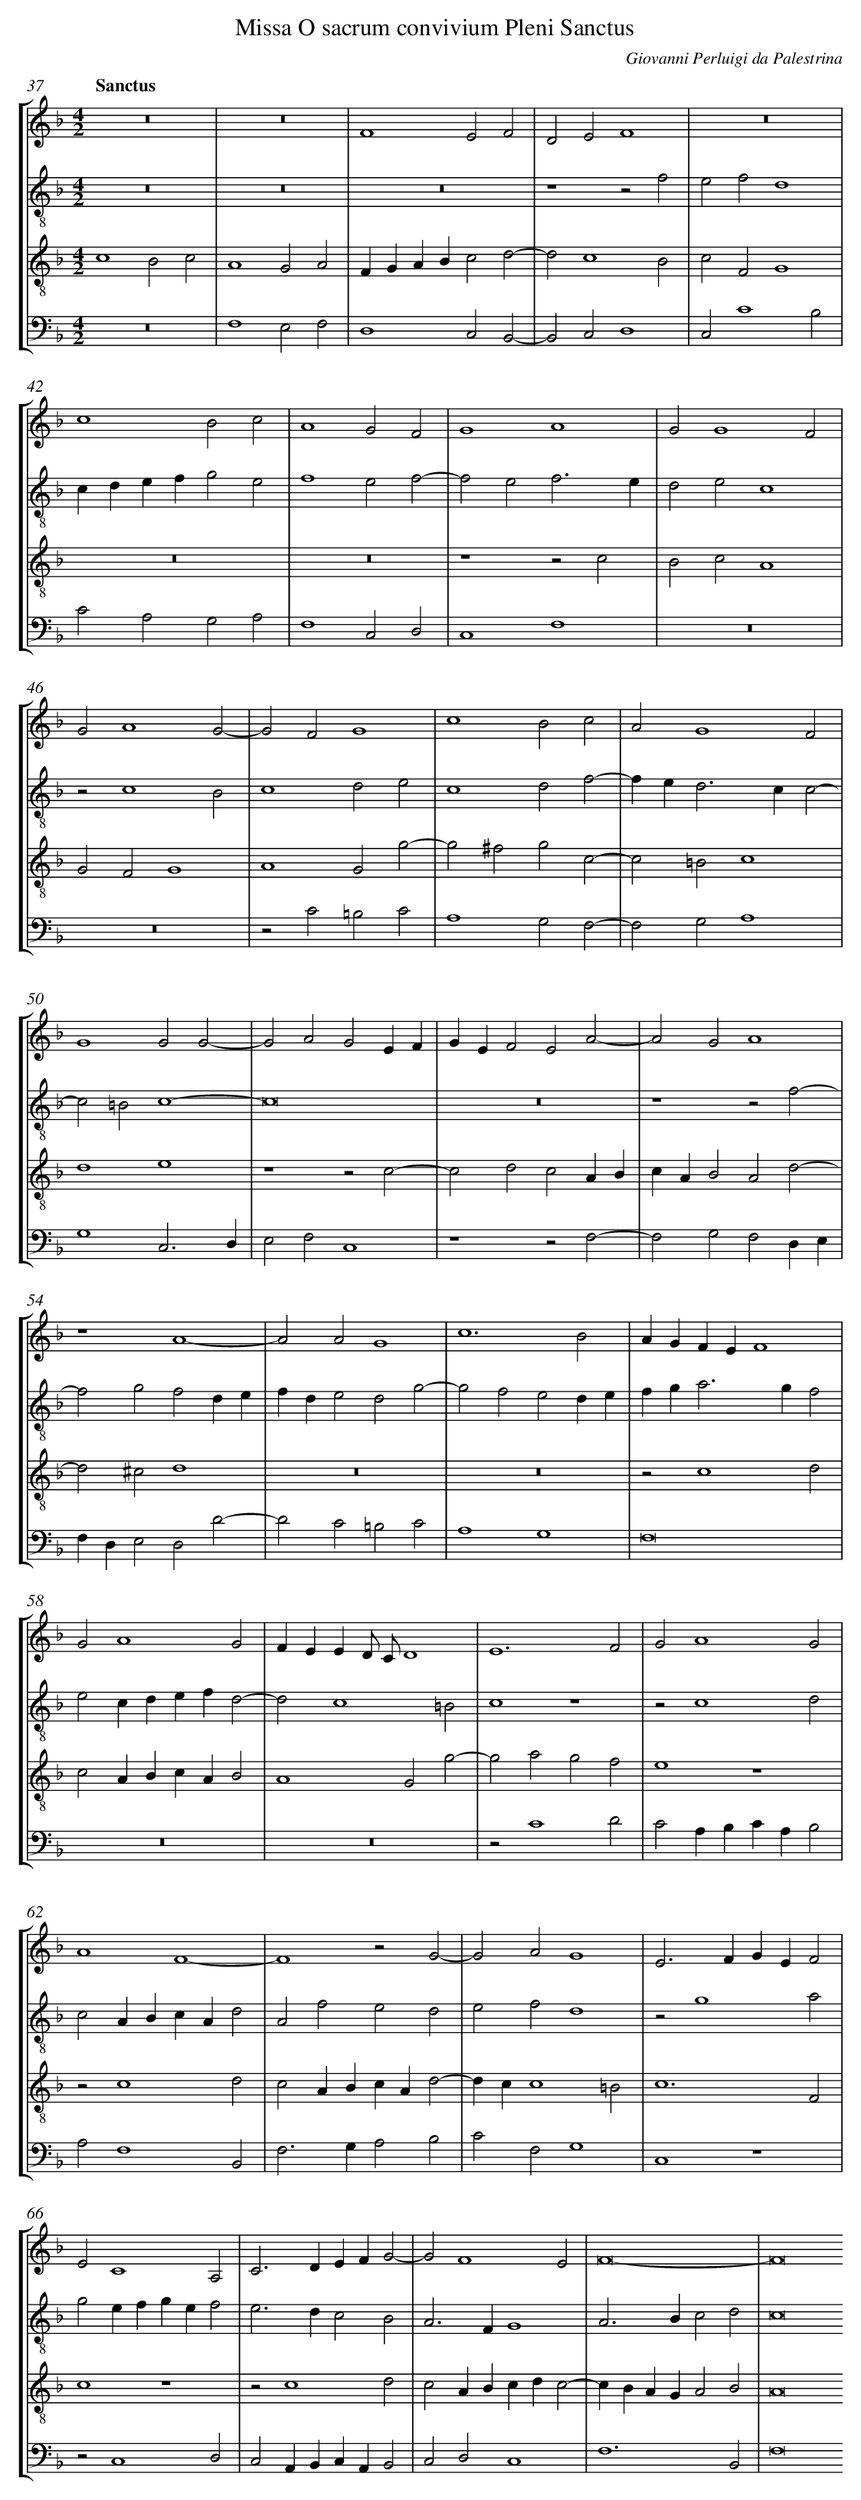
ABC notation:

X:1
T: Missa O sacrum convivium Pleni Sanctus
C: Giovanni Perluigi da Palestrina
L: 1/4
M: 4/2
Q: "Sanctus"
%%staves [1 2 3 4]
V: 1 clef=treble
V: 2 clef=treble-8
V: 3 clef=treble-8
V: 4 clef=bass
K: F
[V:1] z8 |
[V:2] z8 |
[V:3] c4B2c2 |
[V:4] z8 |
[V:1] z8 |
[V:2] z8 |
[V:3] A4G2A2 |
[V:4] F,4E,2F,2 |
[V:1] F4E2F2 |
[V:2] z8 |
[V:3] FGABc2d2- |
[V:4] D,4C,2B,,2- |
[V:1] D2E2F4 |
[V:2] z4z2f2 |
[V:3] d2c4B2 |
[V:4] B,,2C,2D,4 |
[V:1] z8 |
[V:2] e2f2d4 |
[V:3] c2F2G4 |
[V:4] C,2C4B,2 |
[V:1] c4B2c2 |
[V:2] cdefg2e2 |
[V:3] z8 |
[V:4] C2A,2G,2A,2 |
[V:1] A4G2F2 |
[V:2] f4e2f2- |
[V:3] z8 |
[V:4] F,4C,2D,2 |
[V:1] G4A4 |
[V:2] f2e2f3e |
[V:3] z4z2c2 |
[V:4] C,4F,4 |
[V:1] G2G4F2 |
[V:2] d2e2c4 |
[V:3] B2c2A4 |
[V:4] z8 |
[V:1] G2A4G2- |
[V:2] z2c4B2 |
[V:3] G2F2G4 |
[V:4] z8 |
[V:1] G2F2G4 |
[V:2] c4d2e2 |
[V:3] A4G2g2- |
[V:4] z2C2=B,2C2 |
[V:1] c4B2c2 |
[V:2] c4d2f2- |
[V:3] g2^f2g2c2- |
[V:4] A,4G,2F,2- |
[V:1] A2G4F2 |
[V:2] fe2<d2cc2- |
[V:3] c2=B2c4 |
[V:4] F,2G,2A,4 |
[V:1] G4G2G2- |
[V:2] c2=B2c4- |
[V:3] d4e4 |
[V:4] G,4C,3D, |
[V:1] G2A2G2EF |
[V:2] c8 |
[V:3] z4z2c2- |
[V:4] E,2F,2C,4 |
[V:1] GEF2E2A2- |
[V:2] z8 |
[V:3] c2d2c2AB |
[V:4] z4z2F,2- |
[V:1] A2G2A4 |
[V:2] z4z2f2- |
[V:3] cAB2A2d2- |
[V:4] F,2G,2F,2D,E, |
[V:1] z4A4- |
[V:2] f2g2f2de |
[V:3] d2^c2d4 |
[V:4] F,D,E,2D,2D2- |
[V:1] A2A2G4 |
[V:2] fde2d2g2- |
[V:3] z8 |
[V:4] D2C2=B,2C2 |
[V:1] c6B2 |
[V:2] g2f2e2de |
[V:3] z8 |
[V:4] A,4G,4 |
[V:1] AGFEF4 |
[V:2] fg2<a2gf2 |
[V:3] z2c4d2 |
[V:4] F,8 |
[V:1] G2A4G2 |
[V:2] e2cdefd2- |
[V:3] c2ABcAB2 |
[V:4] z8 |
[V:1] FEED/ C/D4 |
[V:2] d2c4=B2 |
[V:3] A4G2g2- |
[V:4] z8 |
[V:1] E6F2 |
[V:2] c4z4 |
[V:3] g2a2g2f2 |
[V:4] z2C4D2 |
[V:1] G2A4G2 |
[V:2] z2c4d2 |
[V:3] e4z4 |
[V:4] C2A,B,CA,B,2 |
[V:1] A4F4- |
[V:2] c2ABcAd2 |
[V:3] z2c4d2 |
[V:4] A,2F,4B,,2 |
[V:1] F4z2G2- |
[V:2] A2f2e2d2 |
[V:3] c2ABcAd2- |
[V:4] F,2>G,2A,2B,2 |
[V:1] G2A2G4 |
[V:2] e2f2d4 |
[V:3] dcc4=B2 |
[V:4] C2F,2G,4 |
[V:1] E2>F2GEF2 |
[V:2] z2g4a2 |
[V:3] c6F2 |
[V:4] C,4z4 |
[V:1] E2C4A,2 |
[V:2] g2efgef2 |
[V:3] c4z4 |
[V:4] z2C,4D,2 |
[V:1] C2>D2EFG2- |
[V:2] e2>d2c2B2 |
[V:3] z2c4d2 |
[V:4] C,2A,,B,,C,A,,B,,2 |
[V:1] G2F4E2 |
[V:2] A2>F2G4 |
[V:3] c2ABcdc2- |
[V:4] C,2D,2C,4 |
[V:1] F8- |
[V:2] A2>B2c2d2 |
[V:3] cBAGA2B2 |
[V:4] F,6B,,2 |
[V:1] F8
[V:2] c8
[V:3] A8
[V:4] F,8
